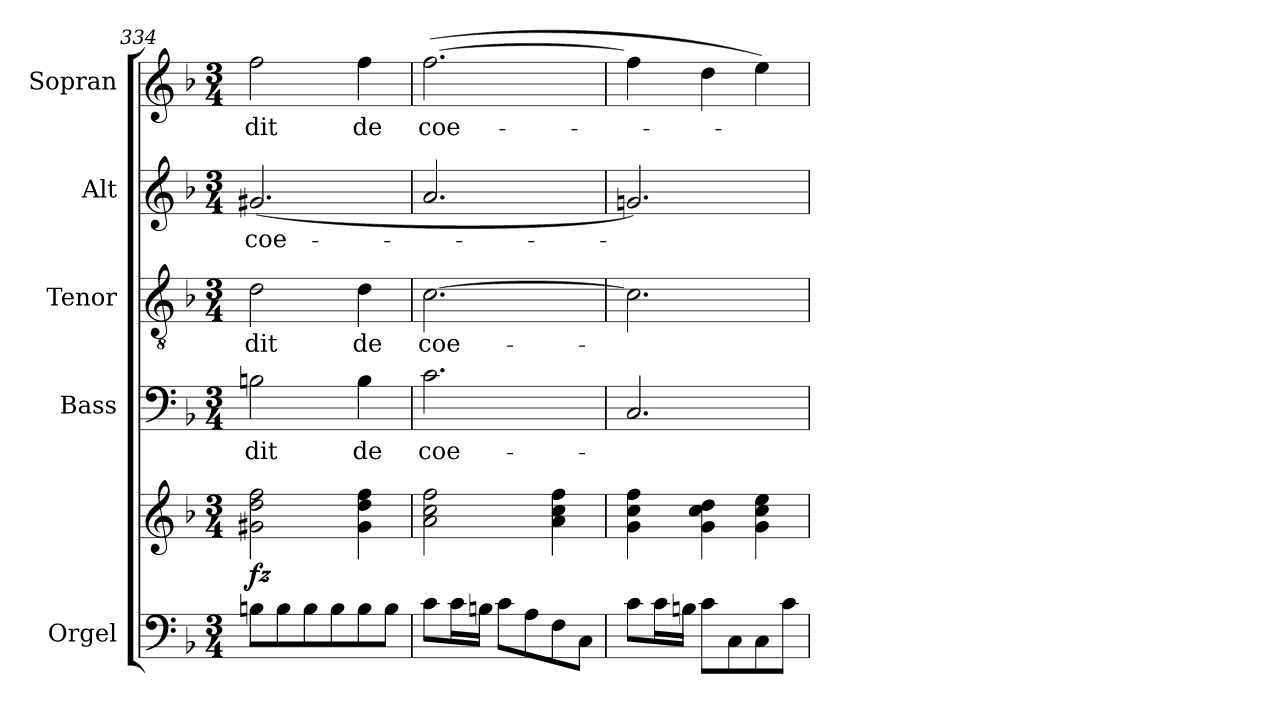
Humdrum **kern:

**kern	**kern	**dynam	**kern	**text	**kern	**text	**kern	**text	**kern	**text
*part5	*part5	*part5	*part4	*part4	*part3	*part3	*part2	*part2	*part1	*part1
*staff6	*staff5	*staff5/6	*staff4	*staff4	*staff3	*staff3	*staff2	*staff2	*staff1	*staff1
*I"Orgel	*	*	*I"Bass	*	*I"Tenor	*	*I"Alt	*	*I"Sopran	*
*I'Org.	*	*	*I'B	*	*I'T	*	*I'A	*	*I'S	*
*clefF4	*clefG2	*	*clefF4	*	*clefGv2	*	*clefG2	*	*clefG2	*
*k[b-]	*k[b-]	*	*k[b-]	*	*k[b-]	*	*k[b-]	*	*k[b-]	*
*F:	*F:	*	*F:	*	*F:	*	*F:	*	*F:	*
*M3/4	*M3/4	*	*M3/4	*	*M3/4	*	*M3/4	*	*M3/4	*
=334	=334	=334	=334	=334	=334	=334	=334	=334	=334	=334
!	!	!LO:DY:b	!	!LO:LY:b	!	!LO:LY:b	!	!LO:LY:b	!	!LO:LY:b
8Bn\L	2g#X\ 2dd\ 2ff\	fz	2Bn\	-dit	2d\	-dit	(2.g#X/	coe-	2ff\	-dit
8B\	.	.	.	.	.	.	.	.	.	.
8B\	.	.	.	.	.	.	.	.	.	.
8B\	.	.	.	.	.	.	.	.	.	.
!	!	!	!	!LO:LY:b	!	!LO:LY:b	!	!	!	!LO:LY:b
8B\	4g#\ 4dd\ 4ff\	.	4B\	de	4d\	de	.	.	4ff\	de
8B\J	.	.	.	.	.	.	.	.	.	.
=335	=335	=335	=335	=335	=335	=335	=335	=335	=335	=335
!	!	!	!	!LO:LY:b	!	!LO:LY:b	!	!	!	!LO:LY:b
8c\L	2a\ 2cc\ 2ff\	.	2.c\	coe-	[2.c\	coe-	2.a/	.	(>[2.ff\	coe-
16c\L	.	.	.	.	.	.	.	.	.	.
16Bn\JJ	.	.	.	.	.	.	.	.	.	.
8c\L	.	.	.	.	.	.	.	.	.	.
8A\	.	.	.	.	.	.	.	.	.	.
8F\	4a\ 4cc\ 4ff\	.	.	.	.	.	.	.	.	.
8C\J	.	.	.	.	.	.	.	.	.	.
!!LO:LB:g=z
=336	=336	=336	=336	=336	=336	=336	=336	=336	=336	=336
8c\L	4g\ 4cc\ 4ff\	.	2.C/	.	2.c\]	.	2.gn/)	.	4ff\]	.
16c\L	.	.	.	.	.	.	.	.	.	.
16Bn\JJ	.	.	.	.	.	.	.	.	.	.
8c\L	4g\ 4cc\ 4dd\	.	.	.	.	.	.	.	4dd\	.
8C\	.	.	.	.	.	.	.	.	.	.
8C\	4g\ 4cc\ 4ee\	.	.	.	.	.	.	.	4ee\)	.
8c\J	.	.	.	.	.	.	.	.	.	.
=	=	=	=	=	=	=	=	=	=	=
*-	*-	*-	*-	*-	*-	*-	*-	*-	*-	*-
